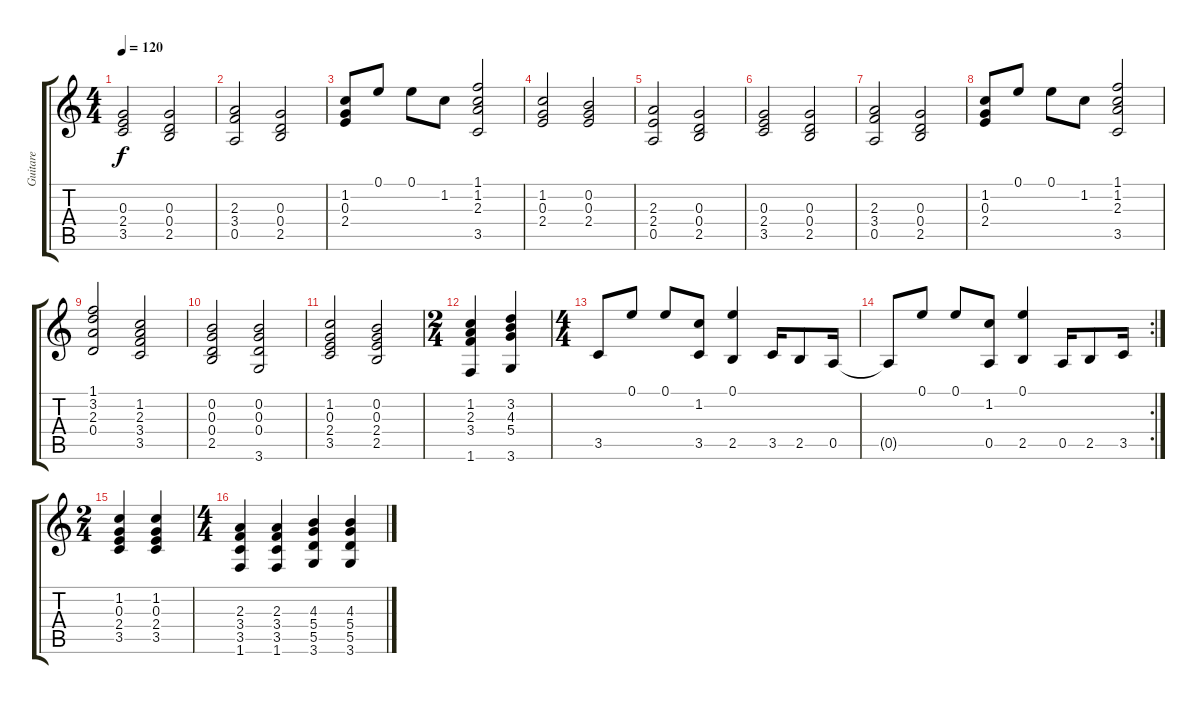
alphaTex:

\track ("Guitare" "Guitare") {instrument electricguitarjazz}
\staff {score tabs}
\tuning (E4 B3 G3 D3 A2 E2) {hide}
\ts (4 4)
\tempo 120
\clef g2
\ks c
(0.3 2.4 3.5).2{dy f} (0.3 0.4 2.5).2 |
(2.3 3.4 0.5).2 (0.3 0.4 2.5).2 |
(1.2 0.3 2.4).8 0.1.8 0.1.8 1.2.8 (1.1 1.2 2.3 3.5).2 |
(1.2 0.3 2.4).2 (0.2 0.3 2.4).2 |
(2.3 2.4 0.5).2 (0.3 0.4 2.5).2 |
(0.3 2.4 3.5).2 (0.3 0.4 2.5).2 |
(2.3 3.4 0.5).2 (0.3 0.4 2.5).2 |
(1.2 0.3 2.4).8 0.1.8 0.1.8 1.2.8 (1.1 1.2 2.3 3.5).2 |
(1.1 3.2 2.3 0.4).2 (1.2 2.3 3.4 3.5).2 |
(0.2 0.3 0.4 2.5).2 (0.2 0.3 0.4 3.6).2 |
(1.2 0.3 2.4 3.5).2 (0.2 0.3 2.4 2.5).2 |
\ts (2 4)
(1.2 2.3 3.4 1.6).4 (3.2 4.3 5.4 3.6).4 |
\ts (4 4)
3.5.8 0.1.8 0.1.8 (1.2 3.5).8 (0.1 2.5).4 3.5.16 2.5.8 0.5.16 |
\rc 2
0.5{t}.8 0.1.8 0.1.8 (1.2 0.5).8 (0.1 2.5).4 0.5.16 2.5.8 3.5.16 |
\ts (2 4)
(1.2 0.3 2.4 3.5).4 (1.2 0.3 2.4 3.5).4 |
\ts (4 4)
(2.3 3.4 3.5 1.6).4 (2.3 3.4 3.5 1.6).4 (4.3 5.4 5.5 3.6).4 (4.3 5.4 5.5 3.6).4
